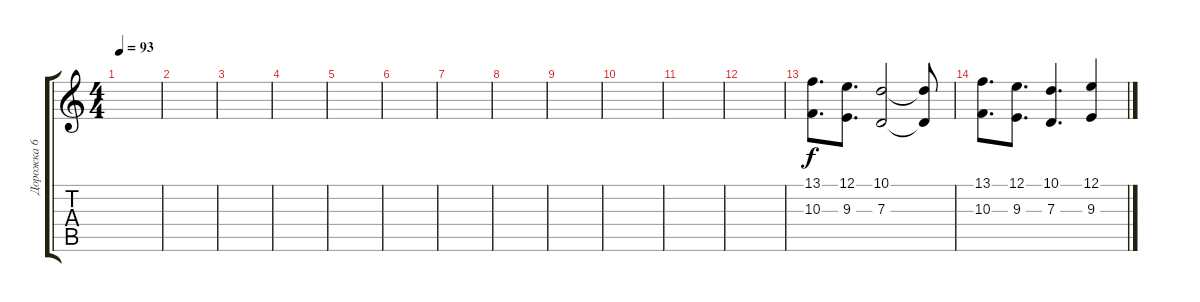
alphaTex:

\track ("Дорожка 6" "Дорожка 6") {instrument choiraahs}
\staff {score tabs}
\tuning (E4 B3 G3 D3 A2 D2) {hide}
\ts (4 4)
\tempo 93
\clef g2
\ks c
|
|
|
|
|
|
|
|
|
|
|
|
(13.1 10.3).8{d} (12.1 9.3).8{d} (10.1 7.3).2 (10.1{t} 7.3{t}).8 |
(13.1 10.3).8{d} (12.1 9.3).8{d} (10.1 7.3).4{d} (12.1 9.3).4
